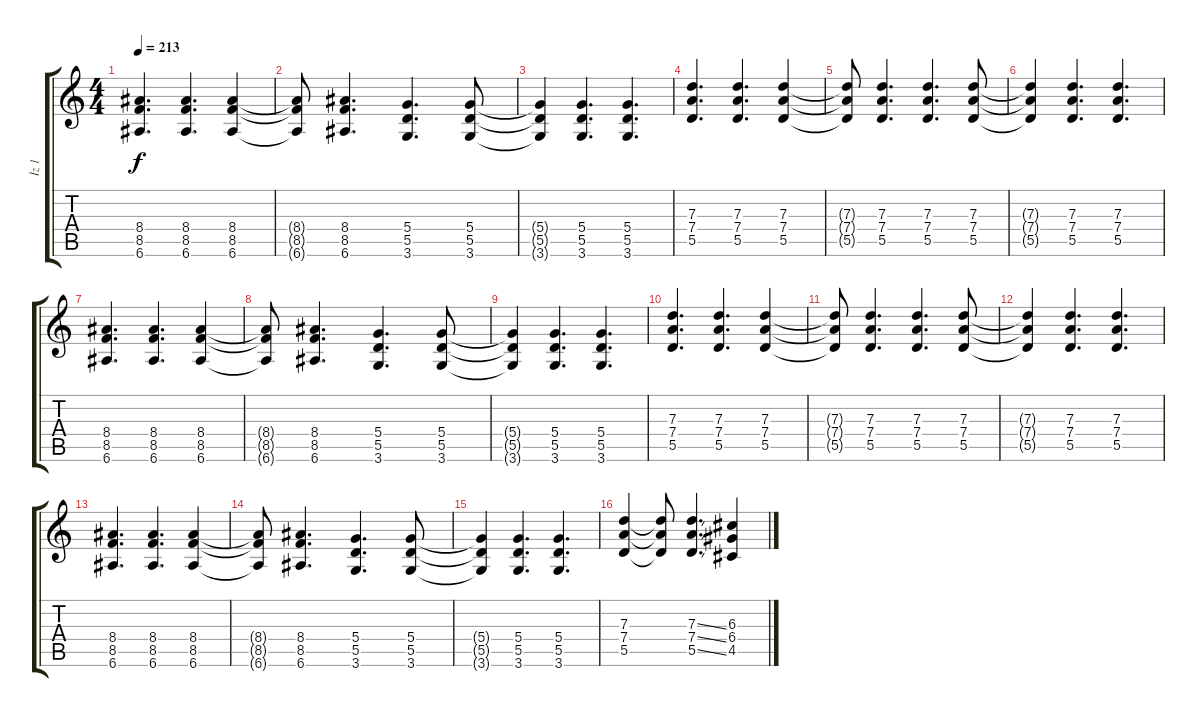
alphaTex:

\track ("İz 1" "İz 1") {instrument overdrivenguitar}
\staff {score tabs}
\tuning (E4 B3 G3 D3 A2 E2) {hide}
\ts (4 4)
\tempo 213
\clef g2
\ks c
(8.4 8.5 6.6).4{d dy f} (8.4 8.5 6.6).4{d} (8.4 8.5 6.6).4 |
(8.4{t} 8.5{t} 6.6{t}).8 (8.4 8.5 6.6).4{d} (5.4 5.5 3.6).4{d} (5.4 5.5 3.6).8 |
(5.4{t} 5.5{t} 3.6{t}).4 (5.4 5.5 3.6).4{d} (5.4 5.5 3.6).4{d} |
(7.3 7.4 5.5).4{d} (7.3 7.4 5.5).4{d} (7.3 7.4 5.5).4 |
(7.3{t} 7.4{t} 5.5{t}).8 (7.3 7.4 5.5).4{d} (7.3 7.4 5.5).4{d} (7.3 7.4 5.5).8 |
(7.3{t} 7.4{t} 5.5{t}).4 (7.3 7.4 5.5).4{d} (7.3 7.4 5.5).4{d} |
(8.4 8.5 6.6).4{d} (8.4 8.5 6.6).4{d} (8.4 8.5 6.6).4 |
(8.4{t} 8.5{t} 6.6{t}).8 (8.4 8.5 6.6).4{d} (5.4 5.5 3.6).4{d} (5.4 5.5 3.6).8 |
(5.4{t} 5.5{t} 3.6{t}).4 (5.4 5.5 3.6).4{d} (5.4 5.5 3.6).4{d} |
(7.3 7.4 5.5).4{d} (7.3 7.4 5.5).4{d} (7.3 7.4 5.5).4 |
(7.3{t} 7.4{t} 5.5{t}).8 (7.3 7.4 5.5).4{d} (7.3 7.4 5.5).4{d} (7.3 7.4 5.5).8 |
(7.3{t} 7.4{t} 5.5{t}).4 (7.3 7.4 5.5).4{d} (7.3 7.4 5.5).4{d} |
(8.4 8.5 6.6).4{d} (8.4 8.5 6.6).4{d} (8.4 8.5 6.6).4 |
(8.4{t} 8.5{t} 6.6{t}).8 (8.4 8.5 6.6).4{d} (5.4 5.5 3.6).4{d} (5.4 5.5 3.6).8 |
(5.4{t} 5.5{t} 3.6{t}).4 (5.4 5.5 3.6).4{d} (5.4 5.5 3.6).4{d} |
(7.3 7.4 5.5).4 (7.3{t} 7.4{t} 5.5{t}).8 (7.3{ss} 7.4{ss} 5.5{ss}).4{d} (6.3 6.4 4.5).4
